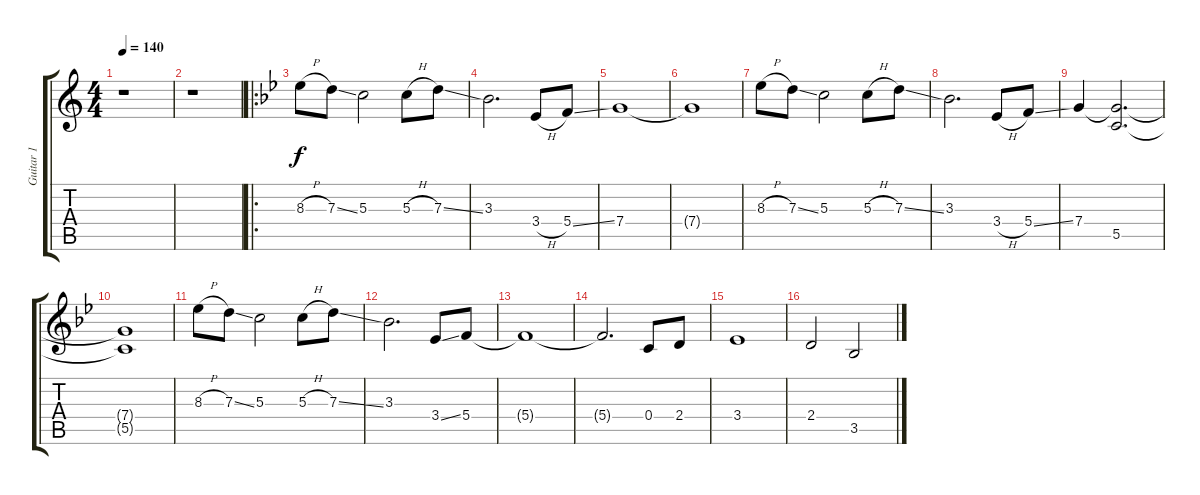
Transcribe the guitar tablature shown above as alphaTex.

\track ("Guitar 1" "Guitar 1") {instrument distortionguitar}
\staff {score tabs}
\tuning (E4 C4 G3 C3 G2 C2) {hide}
\ts (4 4)
\tempo 140
\clef g2
\ks c
r.1{dy f} |
r.1 |
\ro
\ks gminor
8.3{h}.8 7.3{ss}.8 5.3.2 5.3{h}.8 7.3{ss}.8 |
3.3.2{d} 3.4{h}.8 5.4{ss}.8 |
7.4.1 |
7.4{t}.1 |
8.3{h}.8 7.3{ss}.8 5.3.2 5.3{h}.8 7.3{ss}.8 |
3.3.2{d} 3.4{h}.8 5.4{ss}.8 |
7.4.4 (7.4{t} 5.5).2{d} |
(7.4{t} 5.5{t}).1 |
8.3{h}.8 7.3{ss}.8 5.3.2 5.3{h}.8 7.3{ss}.8 |
3.3.2{d} 3.4{ss}.8 5.4.8 |
5.4{t}.1 |
5.4{t}.2{d} 0.4.8 2.4.8 |
3.4.1 |
2.4.2 3.5.2
